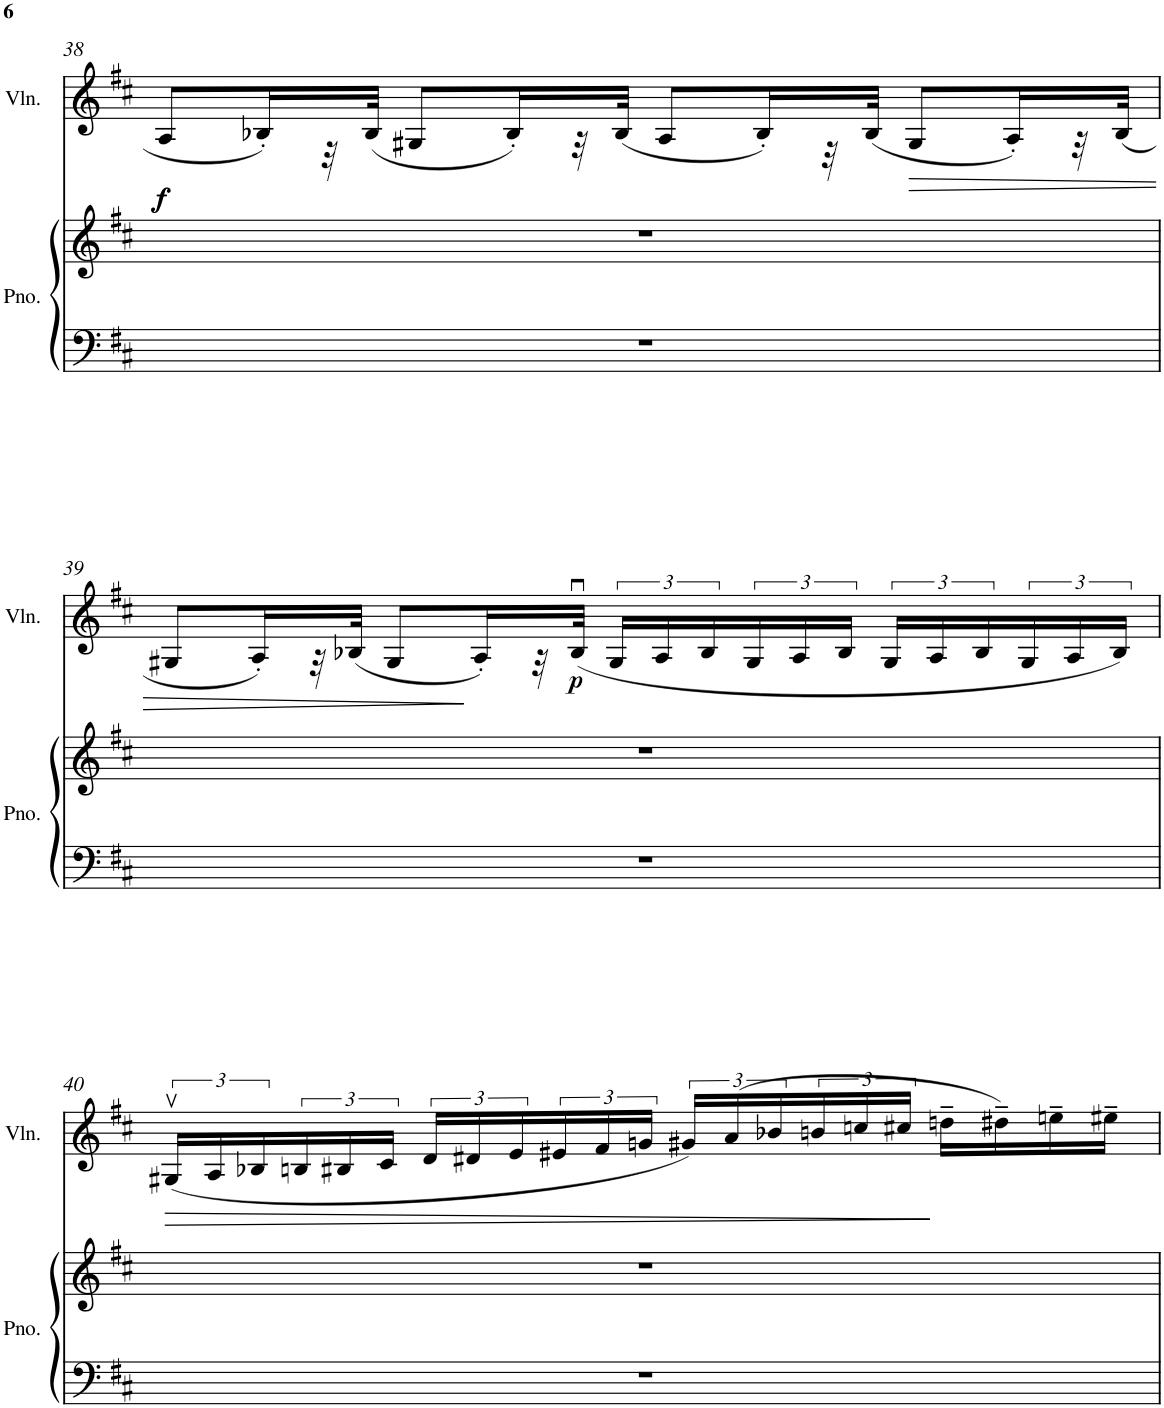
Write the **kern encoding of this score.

**kern	**kern	**dynam	**kern	**dynam
*part2	*part2	*part2	*part1	*part1
*staff3	*staff2	*staff2/3	*staff1	*staff1
*I"Piano	*	*	*I"Violin	*
*I'Pno.	*	*	*I'Vln.	*
!!LO:PB:g=z
*clefF4	*clefG2	*	*clefG2	*
*k[f#c#]	*k[f#c#]	*	*k[f#c#]	*
*M4/4	*M4/4	*	*M4/4	*
*met(c)	*met(c)	*	*met(c)	*
=38	=38	=38	=38	=38
!	!	!LO:DY:a	!	!
!	!	!LO:DY:n=1:a	!	!
1r	1r	f f	8A/L	.
.	.	.	16B-X'/L	.
.	.	.	32rc	.
.	.	.	(32B-/JJJ	.
.	.	.	8G#X/L	.
.	.	.	16B-'/L)	.
.	.	.	32re	.
.	.	.	(32B-/JJJ	.
.	.	.	8A/L	.
.	.	.	16B-'/L)	.
.	.	.	32rc	.
.	.	.	(32B-/JJJ	.
!	!	!	!	!LO:HP:b
.	.	.	8G#/L	>
.	.	.	16A'/L)	.
.	.	.	32re	.
.	.	.	(32B-/JJJ	.
!!LO:LB:g=z
=39	=39	=39	=39	=39
1r	1r	.	8G#X/L	.
.	.	.	16A'/L)	.
.	.	.	32re	.
.	.	.	(32B-X/JJJ	.
.	.	.	8G#/L	.
.	.	.	16A'/L)	]
.	.	.	32re	.
!	!	!	!	!LO:DY:b
.	.	.	(32B-u/JJJ	p
.	.	.	24G#/LL	.
.	.	.	24A/	.
.	.	.	24B-/	.
.	.	.	24G#/	.
.	.	.	24A/	.
.	.	.	24B-/JJ	.
.	.	.	24G#/LL	.
.	.	.	24A/	.
.	.	.	24B-/	.
.	.	.	24G#/	.
.	.	.	24A/	.
.	.	.	24B-/JJ)	.
!!LO:LB:g=z
=40	=40	=40	=40	=40
!	!	!	!	!LO:HP:b
1r	1r	.	(24G#Xv/LL	>
.	.	.	24A/	.
.	.	.	24B-X/	.
.	.	.	24Bn/	.
.	.	.	24B#X/	.
.	.	.	24c#/JJ	.
.	.	.	24d/LL	.
.	.	.	24d#X/	.
.	.	.	24e/	.
.	.	.	24e#X/	.
.	.	.	24f#/	.
.	.	.	24gn/JJ	.
.	.	.	24g#X/LL)	.
.	.	.	(24a/	.
.	.	.	24b-X/	.
.	.	.	24bn/	.
.	.	.	24ccn/	.
.	.	.	24cc#X/JJ	.
.	.	.	16ddn~\LL	]
.	.	.	16dd#X~\)	.
.	.	.	16een~\	.
.	.	.	16ee#X~\JJ	.
=	=	=	=	=
*-	*-	*-	*-	*-
